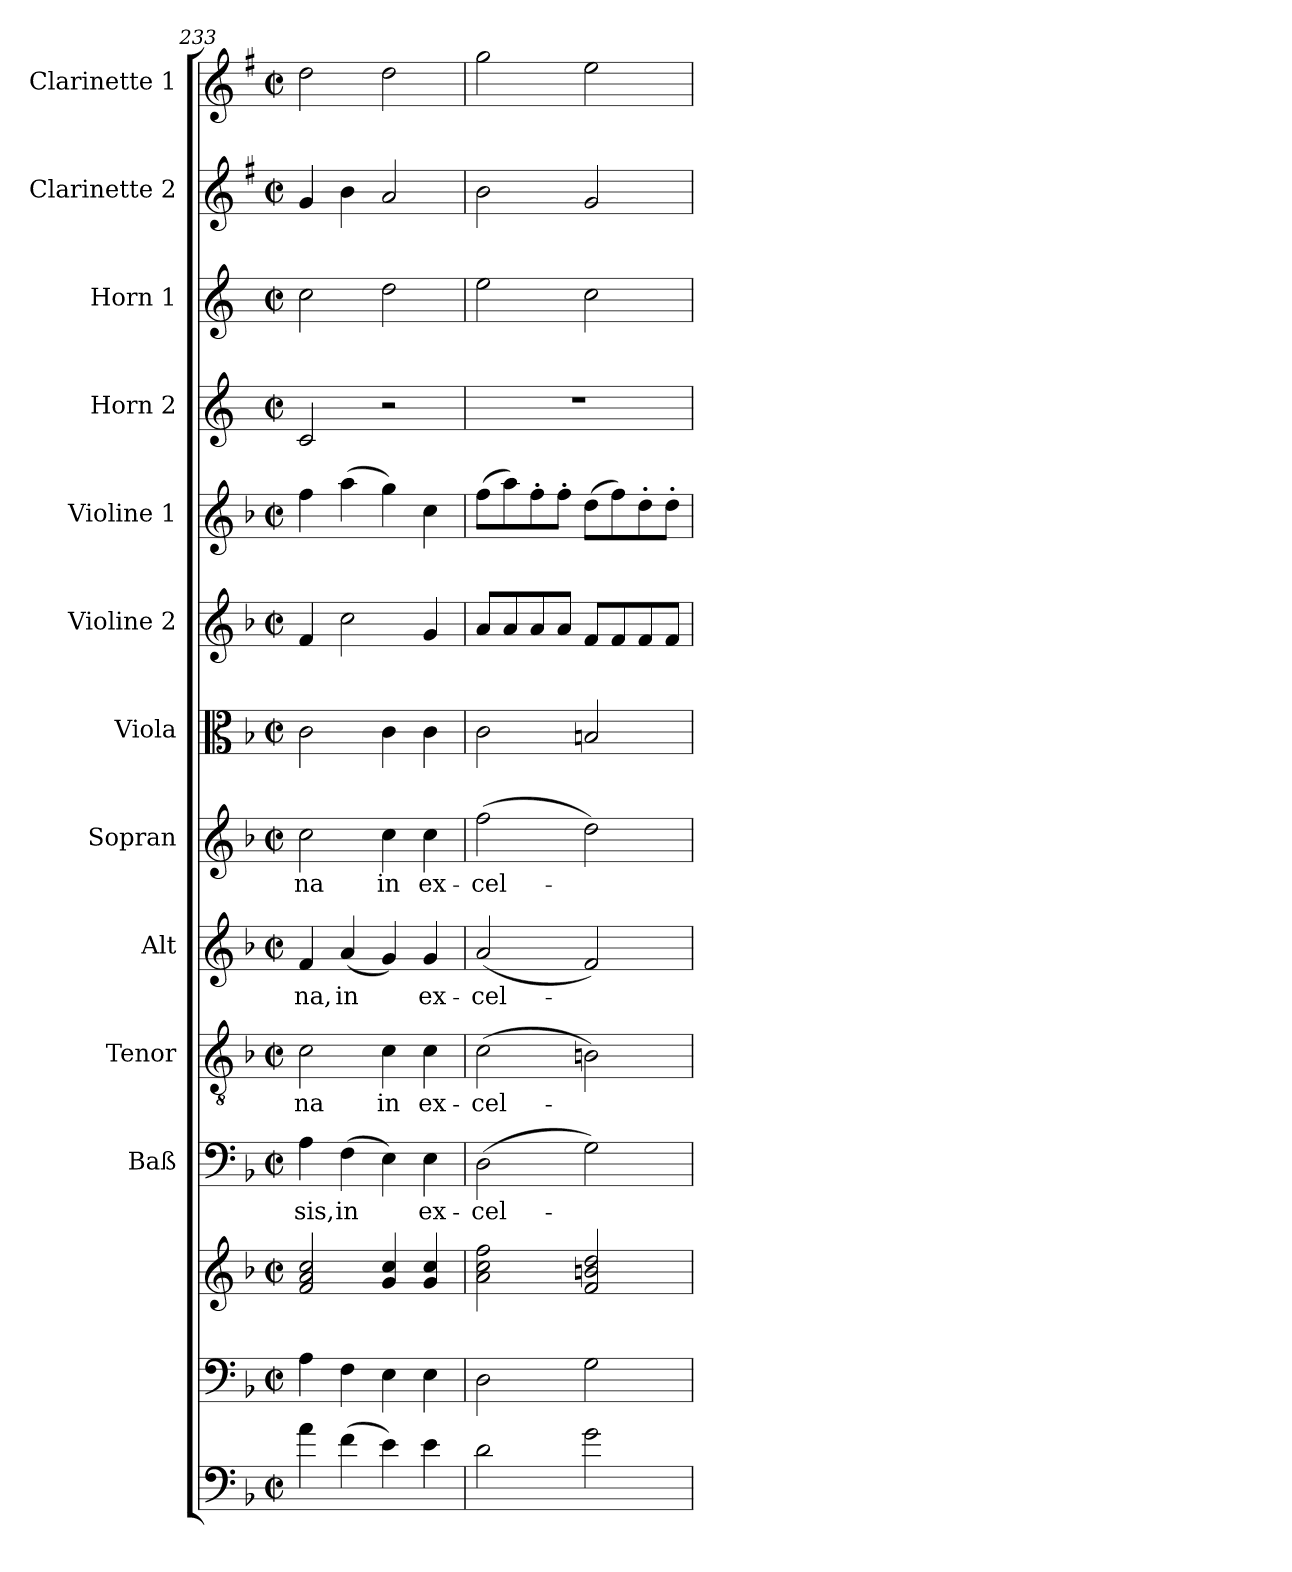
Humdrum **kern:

**kern	**kern	**kern	**kern	**text	**kern	**text	**kern	**text	**kern	**text	**kern	**kern	**kern	**kern	**kern	**kern	**kern
*part13	*part12	*part12	*part11	*part11	*part10	*part10	*part9	*part9	*part8	*part8	*part7	*part6	*part5	*part4	*part3	*part2	*part1
*staff14	*staff13	*staff12	*staff11	*staff11	*staff10	*staff10	*staff9	*staff9	*staff8	*staff8	*staff7	*staff6	*staff5	*staff4	*staff3	*staff2	*staff1
*	*	*	*I"Baß	*	*I"Tenor	*	*I"Alt	*	*I"Sopran	*	*I"Viola	*I"Violine 2	*I"Violine 1	*I"Horn 2	*I"Horn 1	*I"Clarinette 2	*I"Clarinette 1
*	*	*	*I'Baß	*	*I'Ten	*	*I'Alt	*	*I'Sop	*	*I'Vla.	*I'Vln. 2	*I'Vln. 1	*I'Hrn. 2	*I'Hrn. 1	*	*
*clefF4	*clefF4	*clefG2	*clefF4	*	*clefGv2	*	*clefG2	*	*clefG2	*	*clefC3	*clefG2	*clefG2	*clefG2	*clefG2	*clefG2	*clefG2
*ITrd7c12	*	*	*	*	*	*	*	*	*	*	*	*	*	*ITrd4c7	*ITrd4c7	*ITrd1c2	*ITrd1c2
*k[b-]	*k[b-]	*k[b-]	*k[b-]	*	*k[b-]	*	*k[b-]	*	*k[b-]	*	*k[b-]	*k[b-]	*k[b-]	*k[b-]	*k[b-]	*k[b-]	*k[b-]
*F:	*F:	*F:	*F:	*	*F:	*	*F:	*	*F:	*	*F:	*F:	*F:	*F:	*F:	*F:	*F:
*M2/2	*M2/2	*M2/2	*M2/2	*	*M2/2	*	*M2/2	*	*M2/2	*	*M2/2	*M2/2	*M2/2	*M2/2	*M2/2	*M2/2	*M2/2
*met(c|)	*met(c|)	*met(c|)	*met(c|)	*	*met(c|)	*	*met(c|)	*	*met(c|)	*	*met(c|)	*met(c|)	*met(c|)	*met(c|)	*met(c|)	*met(c|)	*met(c|)
=233	=233	=233	=233	=233	=233	=233	=233	=233	=233	=233	=233	=233	=233	=233	=233	=233	=233
!	!	!	!	!LO:LY:b	!	!LO:LY:b	!	!LO:LY:b	!	!LO:LY:b	!	!	!	!	!	!	!
4A\	4A\	2f/ 2a/ 2cc/	4A\	-sis,	2c\	-na	4f/	-na,	2cc\	-na	2c\	4f/	4ff\	2F/	2f\	4f/	2cc\
!	!	!	!	!LO:LY:b	!	!	!	!LO:LY:b	!	!	!	!	!	!	!	!	!
(>4F\	4F\	.	(>4F\	in	.	.	(<4a/	in	.	.	.	2cc\	(>4aa\	.	.	4a\	.
!	!	!	!	!	!	!LO:LY:b	!	!	!	!LO:LY:b	!	!	!	!	!	!	!
4E\)	4E\	4g/ 4cc/	4E\)	.	4c\	in	4g/)	.	4cc\	in	4c\	.	4gg\)	2r	2g\	2g/	2cc\
!	!	!	!	!LO:LY:b	!	!LO:LY:b	!	!LO:LY:b	!	!LO:LY:b	!	!	!	!	!	!	!
4E\	4E\	4g/ 4cc/	4E\	ex-	4c\	ex-	4g/	ex-	4cc\	ex-	4c\	4g/	4cc\	.	.	.	.
=234	=234	=234	=234	=234	=234	=234	=234	=234	=234	=234	=234	=234	=234	=234	=234	=234	=234
!	!	!	!	!LO:LY:b	!	!LO:LY:b	!	!LO:LY:b	!	!LO:LY:b	!	!	!	!	!	!	!
2D\	2D\	2a\ 2cc\ 2ff\	(>2D\	-cel-	(>2c\	-cel-	(<2a/	-cel-	(>2ff\	-cel-	2c\	8a/L	(>8ff\L	1r	2a\	2a\	2ff\
.	.	.	.	.	.	.	.	.	.	.	.	8a/	8aa\)	.	.	.	.
.	.	.	.	.	.	.	.	.	.	.	.	8a/	8ff'>\	.	.	.	.
.	.	.	.	.	.	.	.	.	.	.	.	8a/J	8ff'>\J	.	.	.	.
2G\	2G\	2f/ 2bn/ 2dd/	2G\)	.	2Bn\)	.	2f/)	.	2dd\)	.	2Bn/	8f/L	(>8dd\L	.	2f\	2f/	2dd\
.	.	.	.	.	.	.	.	.	.	.	.	8f/	8ff\)	.	.	.	.
.	.	.	.	.	.	.	.	.	.	.	.	8f/	8dd'>\	.	.	.	.
.	.	.	.	.	.	.	.	.	.	.	.	8f/J	8dd'>\J	.	.	.	.
=	=	=	=	=	=	=	=	=	=	=	=	=	=	=	=	=	=
*-	*-	*-	*-	*-	*-	*-	*-	*-	*-	*-	*-	*-	*-	*-	*-	*-	*-
